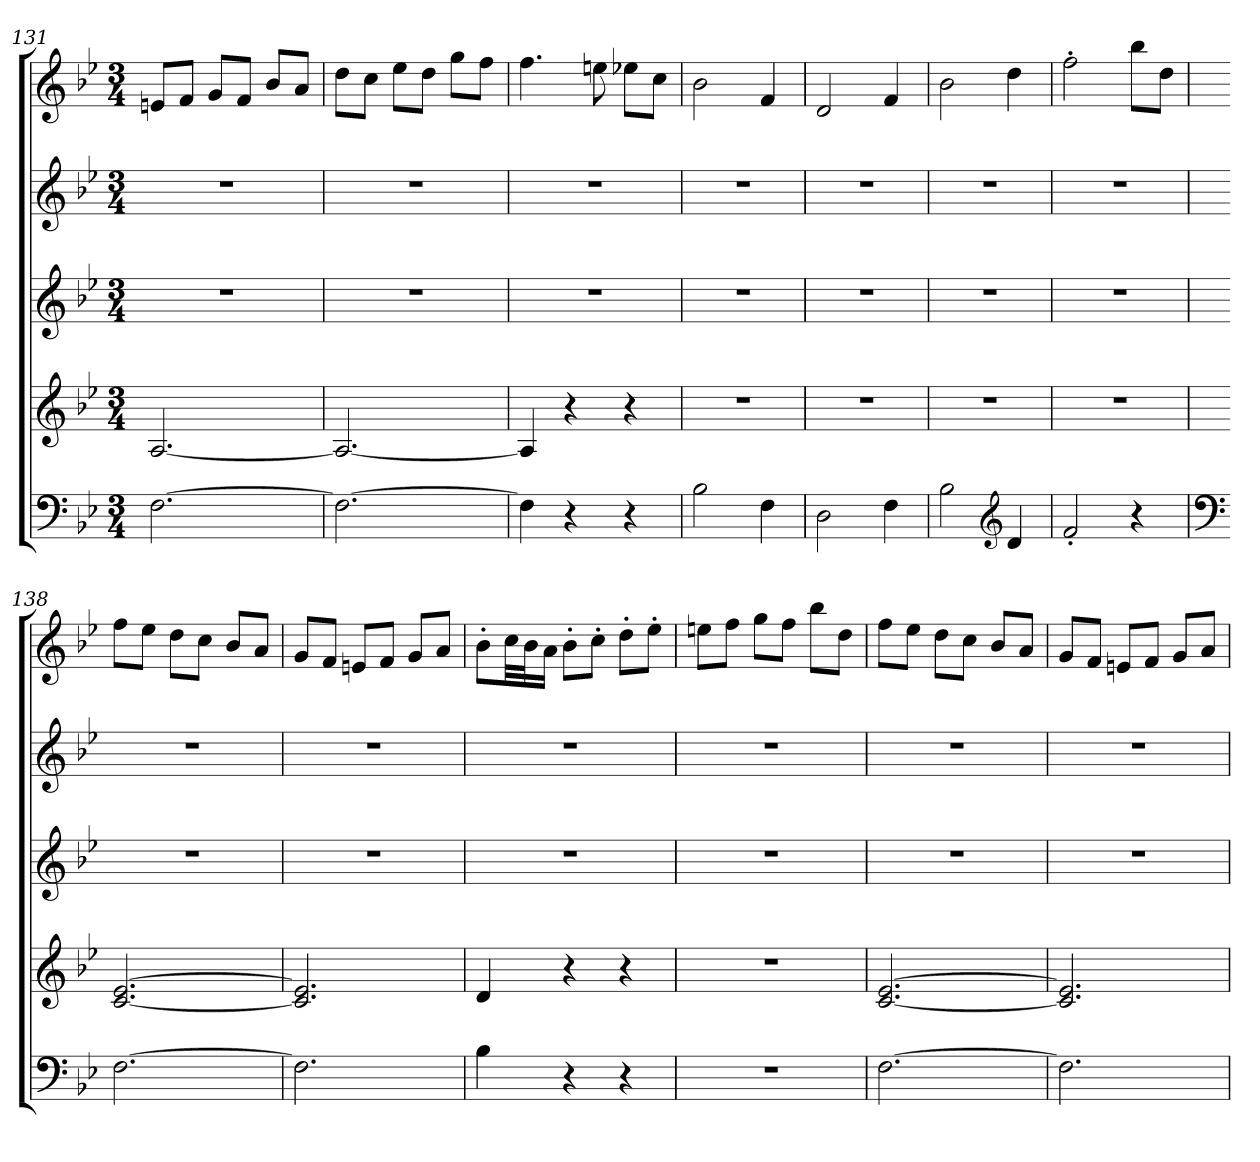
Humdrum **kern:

**kern	**kern	**kern	**kern	**kern
*part5	*part4	*part3	*part2	*part1
*staff5	*staff4	*staff3	*staff2	*staff1
*clefF4	*clefG2	*clefG2	*clefG2	*clefG2
*k[b-e-]	*k[b-e-]	*k[b-e-]	*k[b-e-]	*k[b-e-]
*M3/4	*M3/4	*M3/4	*M3/4	*M3/4
*MM174	*MM174	*MM174	*MM174	*MM174
=131	=131	=131	=131	=131
[2.F\	[2.A/	2.r	2.r	8en/L
.	.	.	.	8f/J
.	.	.	.	8g/L
.	.	.	.	8f/J
.	.	.	.	8b-/L
.	.	.	.	8a/J
!!LO:PB:g=z
=132	=132	=132	=132	=132
*	*	*	*	*MM174
2.F\_	2.A/_	2.r	2.r	8dd\L
.	.	.	.	8cc\J
.	.	.	.	8ee-\L
.	.	.	.	8dd\J
*	*	*	*	*MM170
.	.	.	.	8gg\L
*	*	*	*	*MM154
.	.	.	.	8ff\J
=133	=133	=133	=133	=133
*	*	*	*	*MM130
4F\]	4A/]	2.r	2.r	4.ff\
4r	4r	.	.	.
.	.	.	.	8een\
*	*	*	*	*MM129
4r	4r	.	.	8ee-X\L
*	*	*	*	*MM94
.	.	.	.	8cc\J
=134	=134	=134	=134	=134
*	*	*	*	*MM179
2B-\	2.r	2.r	2.r	2b-\
4F\	.	.	.	4f/
=135	=135	=135	=135	=135
2D\	2.r	2.r	2.r	2d/
4F\	.	.	.	4f/
=136	=136	=136	=136	=136
*	*	*	*	*MM179
2B-\	2.r	2.r	2.r	2b-\
*clefG2	*	*	*	*
4d/	.	.	.	4dd\
=137	=137	=137	=137	=137
*	*	*	*	*MM167
2f'/	2.r	2.r	2.r	2ff'\
*	*	*	*	*MM179
4r	.	.	.	8bb-\L
.	.	.	.	8dd\J
=138	=138	=138	=138	=138
*clefF4	*	*	*	*
*	*	*	*	*MM179
[2.F\	[2.c/ [2.e-/	2.r	2.r	8ff\L
.	.	.	.	8ee-\J
.	.	.	.	8dd\L
.	.	.	.	8cc\J
.	.	.	.	8b-/L
.	.	.	.	8a/J
!!LO:LB:g=z
=139	=139	=139	=139	=139
2.F\]	2.c/] 2.e-/]	2.r	2.r	8g/L
.	.	.	.	8f/J
.	.	.	.	8en/L
.	.	.	.	8f/J
.	.	.	.	8g/L
.	.	.	.	8a/J
=140	=140	=140	=140	=140
*	*	*	*	*MM179
4B-\	4d/	2.r	2.r	8b-'\L
.	.	.	.	32cc\LL
.	.	.	.	32b-\J
.	.	.	.	16a\JJ
4r	4r	.	.	8b-'\L
.	.	.	.	8cc'\J
4r	4r	.	.	8dd'\L
.	.	.	.	8ee-'\J
=141	=141	=141	=141	=141
2.r	2.r	2.r	2.r	8een\L
.	.	.	.	8ff\J
.	.	.	.	8gg\L
.	.	.	.	8ff\J
.	.	.	.	8bb-\L
*	*	*	*	*MM176
.	.	.	.	8dd\J
=142	=142	=142	=142	=142
*	*	*	*	*MM179
[2.F\	[2.c/ [2.e-/	2.r	2.r	8ff\L
.	.	.	.	8ee-\J
.	.	.	.	8dd\L
.	.	.	.	8cc\J
.	.	.	.	8b-/L
.	.	.	.	8a/J
=143	=143	=143	=143	=143
2.F\]	2.c/] 2.e-/]	2.r	2.r	8g/L
.	.	.	.	8f/J
.	.	.	.	8en/L
.	.	.	.	8f/J
.	.	.	.	8g/L
.	.	.	.	8a/J
=	=	=	=	=
*-	*-	*-	*-	*-
